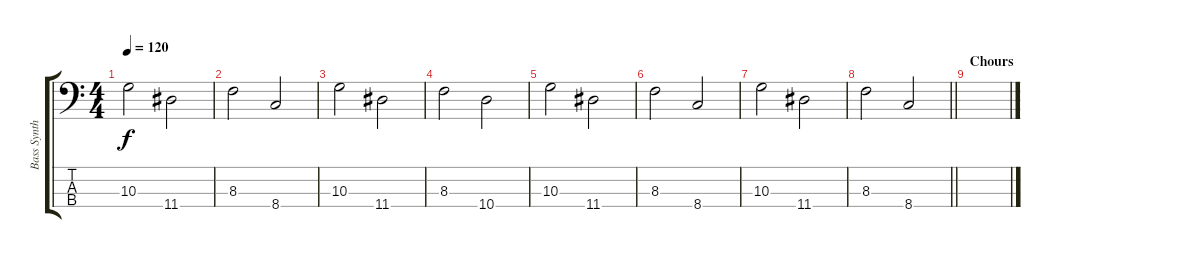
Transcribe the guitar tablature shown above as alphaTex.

\track ("Bass Synth" "Bass Synth") {instrument synthbass2}
\staff {score tabs}
\tuning (G2 D2 A1 E1) {hide}
\ts (4 4)
\tempo 120
\clef f4
\ks c
10.3.2{dy f} 11.4.2 |
8.3.2 8.4.2 |
10.3.2 11.4.2 |
8.3.2 10.4.2 |
10.3.2 11.4.2 |
8.3.2 8.4.2 |
10.3.2 11.4.2 |
\barLineRight lightlight
8.3.2 8.4.2 |
\section ("" "Chours")
